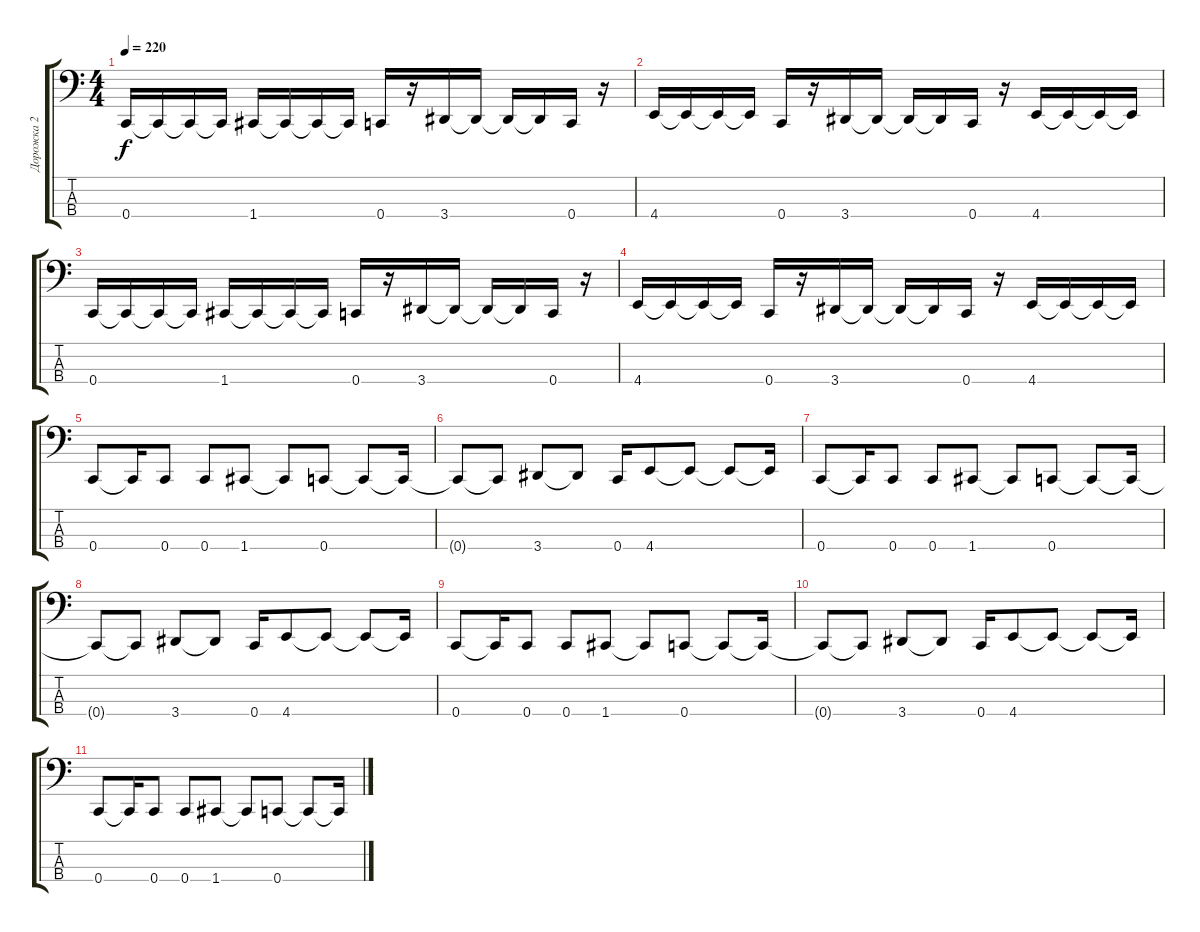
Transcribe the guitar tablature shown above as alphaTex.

\track ("Дорожка 2" "Дорожка 2") {instrument electricbassfinger}
\staff {score tabs}
\tuning (F2 C2 G1 C1) {hide}
\ts (4 4)
\tempo 220
\clef f4
\ks c
0.4.16{dy f} 0.4{t}.16 0.4{t}.16 0.4{t}.16 1.4.16 1.4{t}.16 1.4{t}.16 1.4{t}.16 0.4.16 r.16 3.4.16 3.4{t}.16 3.4{t}.16 3.4{t}.16 0.4.16 r.16 |
4.4.16 4.4{t}.16 4.4{t}.16 4.4{t}.16 0.4.16 r.16 3.4.16 3.4{t}.16 3.4{t}.16 3.4{t}.16 0.4.16 r.16 4.4.16 4.4{t}.16 4.4{t}.16 4.4{t}.16 |
0.4.16 0.4{t}.16 0.4{t}.16 0.4{t}.16 1.4.16 1.4{t}.16 1.4{t}.16 1.4{t}.16 0.4.16 r.16 3.4.16 3.4{t}.16 3.4{t}.16 3.4{t}.16 0.4.16 r.16 |
4.4.16 4.4{t}.16 4.4{t}.16 4.4{t}.16 0.4.16 r.16 3.4.16 3.4{t}.16 3.4{t}.16 3.4{t}.16 0.4.16 r.16 4.4.16 4.4{t}.16 4.4{t}.16 4.4{t}.16 |
0.4.8 0.4{t}.16 0.4.8 0.4.8 1.4.8 1.4{t}.8 0.4.8 0.4{t}.8 0.4{t}.16 |
0.4{t}.8 0.4{t}.8 3.4.8 3.4{t}.8 0.4.16 4.4.8 4.4{t}.8 4.4{t}.8 4.4{t}.16 |
0.4.8 0.4{t}.16 0.4.8 0.4.8 1.4.8 1.4{t}.8 0.4.8 0.4{t}.8 0.4{t}.16 |
0.4{t}.8 0.4{t}.8 3.4.8 3.4{t}.8 0.4.16 4.4.8 4.4{t}.8 4.4{t}.8 4.4{t}.16 |
0.4.8 0.4{t}.16 0.4.8 0.4.8 1.4.8 1.4{t}.8 0.4.8 0.4{t}.8 0.4{t}.16 |
0.4{t}.8 0.4{t}.8 3.4.8 3.4{t}.8 0.4.16 4.4.8 4.4{t}.8 4.4{t}.8 4.4{t}.16 |
0.4.8 0.4{t}.16 0.4.8 0.4.8 1.4.8 1.4{t}.8 0.4.8 0.4{t}.8 0.4{t}.16
